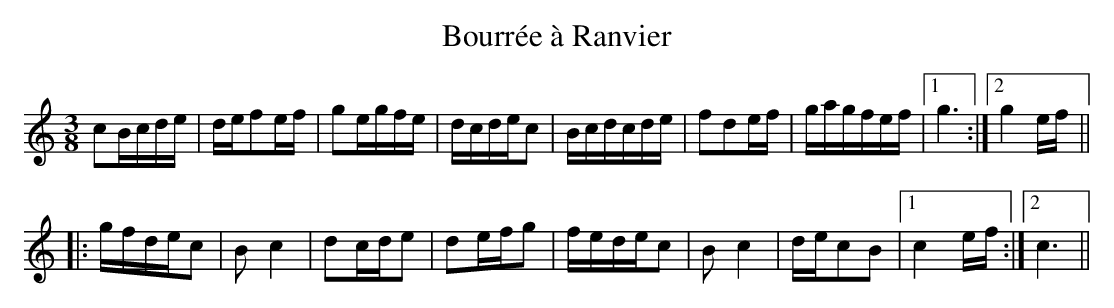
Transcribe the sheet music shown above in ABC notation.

X:1
T:Bourrée à Ranvier
M:3/8
L:1/16
K:C
c2Bcde|def2ef|g2egfe|dcdec2|\
Bcdcde|f2d2ef|gagfef|1 g6:|2 g4ef||
|:gfdec2|B2c4|d2cde2|d2efg2|\
fedec2|B2c4|dec2B2|1 c4ef:|2c6||
